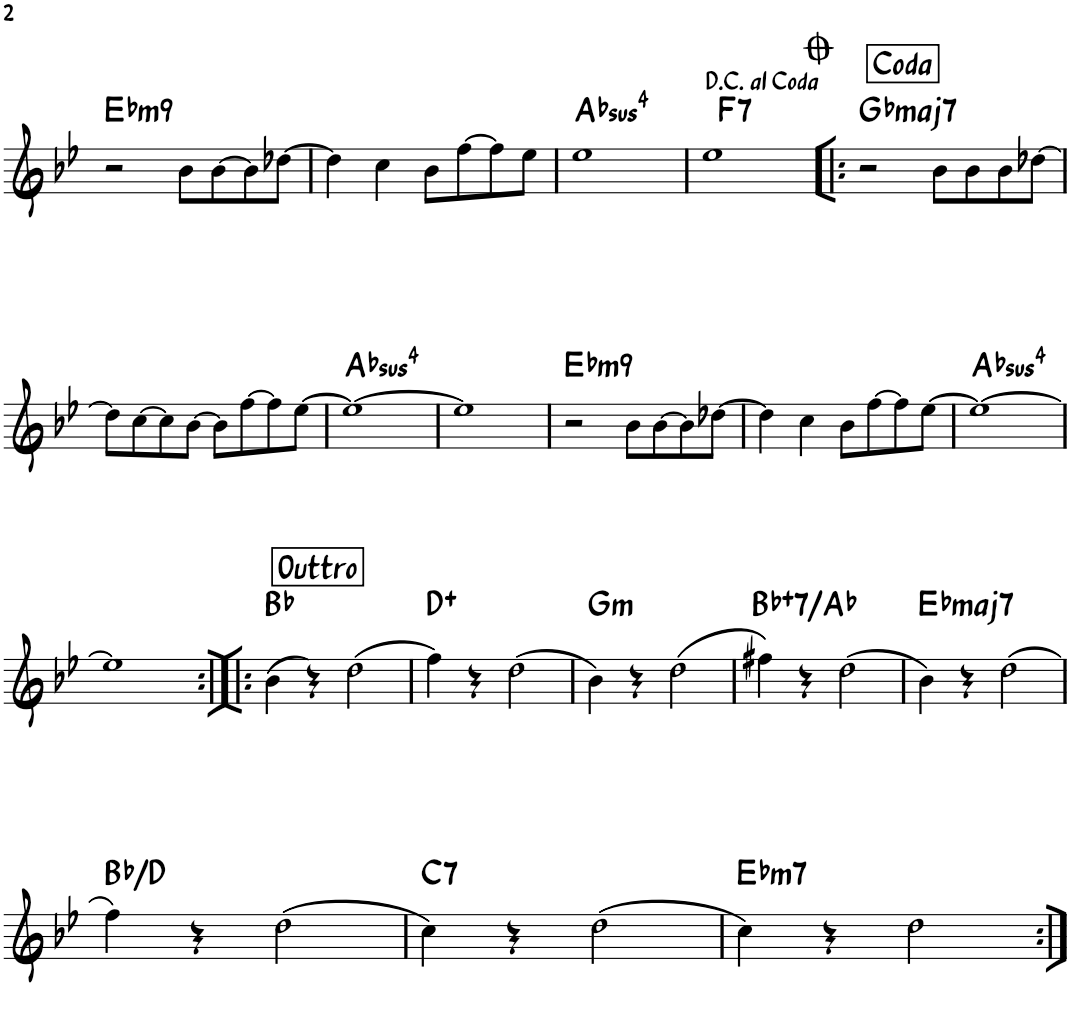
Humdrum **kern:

**kern	**harte
*part1	*part1
*staff1	*
*I"Piano	*
*I'Pno.	*
!!LO:PB:g=z
*clefG2	*
*k[b-e-]	*
*M4/4	*
=38	=38
!	!LO:H:kt=m9
2r	Eb:min9
8b-\L	.
[8b-\	.
8b-\]	.
[8dd-X\J	.
=39	=39
4dd-\]	.
4cc\	.
8b-\L	.
[8ff\	.
8ff\]	.
8ee-\J	.
=40	=40
!	!LO:H:kt=4
1ee-	Ab:sus4
=41	=41
!	!LO:H:kt=7
1ee-	F:7
!!LO:REH:place=s1:a:B:rj:fs=14:t=Coda
=42!|:	=42!|:
!	!LO:H:kt=maj7
2r	Gb:maj7
8b-\L	.
8b-\	.
8b-\	.
[8dd-X\J	.
!!LO:LB:g=z
=43	=43
8dd-\L]	.
[8cc\	.
8cc\]	.
[8b-\J	.
8b-\L]	.
[8ff\	.
8ff\]	.
[8ee-\J	.
=44	=44
!	!LO:H:kt=4
1ee-_	Ab:sus4
=45	=45
1ee-]	.
=46	=46
!	!LO:H:kt=m9
2r	Eb:min9
8b-\L	.
[8b-\	.
8b-\]	.
[8dd-X\J	.
=47	=47
4dd-\]	.
4cc\	.
8b-\L	.
[8ff\	.
8ff\]	.
[8ee-\J	.
=48	=48
!	!LO:H:kt=4
1ee-_	Ab:sus4
!!LO:LB:g=z
=49	=49
1ee-]	.
!!LO:REH:place=s1:a:B:rj:fs=14:t=Outtro
=50:|!|:	=50:|!|:
(4b-\	Bb:maj
4r)	.
(2dd\	.
=51	=51
4ff\)	D:aug
4r	.
(2dd\	.
=52	=52
!	!LO:H:kt=m
4b-\)	G:min
4r	.
(2dd\	.
=53	=53
!	!LO:H:kt=7
4ff#X\)	Bb:aug(b7)/b7
4r	.
(2dd\	.
=54	=54
!	!LO:H:kt=maj7
4b-\)	Eb:maj7
4r	.
(2dd\	.
!!LO:LB:g=z
=55	=55
4ff\)	Bb:maj/3
4r	.
(2dd\	.
=56	=56
!	!LO:H:kt=7
4cc\)	C:7
4r	.
(2dd\	.
=57	=57
!	!LO:H:kt=m7
4cc\)	Eb:min7
4r	.
2dd\	.
=:|!	=:|!
*-	*-
